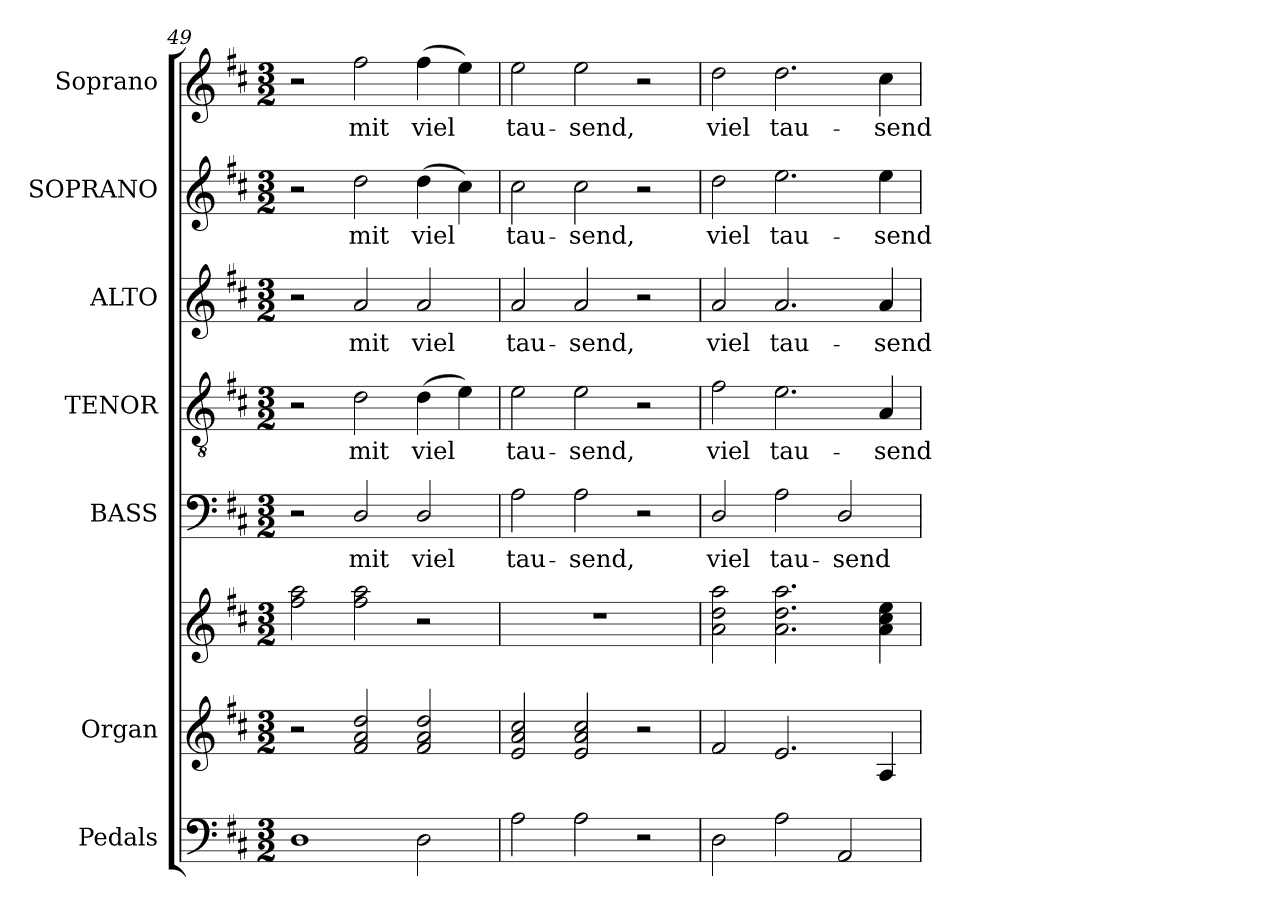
**kern	**kern	**kern	**kern	**text	**kern	**text	**kern	**text	**kern	**text	**kern	**text
*part7	*part6	*part6	*part5	*part5	*part4	*part4	*part3	*part3	*part2	*part2	*part1	*part1
*staff8	*staff7	*staff6	*staff5	*staff5	*staff4	*staff4	*staff3	*staff3	*staff2	*staff2	*staff1	*staff1
*I"Pedals	*I"Organ	*	*I"BASS	*	*I"TENOR	*	*I"ALTO	*	*I"SOPRANO	*	*I"Soprano	*
*I'Ped.	*I'Org.	*	*I'B.	*	*I'T.	*	*I'A.	*	*I'S.	*	*I'S.	*
*clefF4	*clefG2	*clefG2	*clefF4	*	*clefGv2	*	*clefG2	*	*clefG2	*	*clefG2	*
*	*	*	*	*	*ITrd7c12	*	*	*	*	*	*	*
*k[f#c#]	*k[f#c#]	*k[f#c#]	*k[f#c#]	*	*k[f#c#]	*	*k[f#c#]	*	*k[f#c#]	*	*k[f#c#]	*
*D:	*D:	*D:	*D:	*	*D:	*	*D:	*	*D:	*	*D:	*
*M3/2	*M3/2	*M3/2	*M3/2	*	*M3/2	*	*M3/2	*	*M3/2	*	*M3/2	*
=49	=49	=49	=49	=49	=49	=49	=49	=49	=49	=49	=49	=49
1Di	2r	2ff#i\ 2aai	2r	.	2r	.	2r	.	2r	.	2r	.
!	!	!	!	!LO:LY:b:color=#000000	!	!	!	!	!	!	!	!
!	!	!	!	!	!	!LO:LY:b:color=#000000	!	!	!	!	!	!
!	!	!	!	!	!	!	!	!LO:LY:b:color=#000000	!	!	!	!
!	!	!	!	!	!	!	!	!	!	!LO:LY:b:color=#000000	!	!
!	!	!	!	!	!	!	!	!	!	!	!	!LO:LY:b:color=#000000
.	2f#i/ 2ai 2ddi	2ff#i\ 2aai	2Di/	mit	2Di\	mit	2ai/	mit	2ddi\	mit	2ff#i\	mit
!	!	!	!	!LO:LY:b:color=#000000	!	!	!	!	!	!	!	!
!	!	!	!	!	!	!LO:LY:b:color=#000000	!	!	!	!	!	!
!	!	!	!	!	!	!	!	!LO:LY:b:color=#000000	!	!	!	!
!	!	!	!	!	!	!	!	!	!	!LO:LY:b:color=#000000	!	!
!	!	!	!	!	!	!	!	!	!	!	!	!LO:LY:b:color=#000000
2Di\	2f#i/ 2ai 2ddi	2r	2Di/	viel	(4Di\	viel	2ai/	viel	(4ddi\	viel	(4ff#i\	viel
.	.	.	.	.	4Ei\)	.	.	.	4cc#i\)	.	4eei\)	.
=50	=50	=50	=50	=50	=50	=50	=50	=50	=50	=50	=50	=50
!	!	!LO:N:vis=1	!	!	!	!	!	!	!	!	!	!
!	!	!	!	!LO:LY:b:color=#000000	!	!	!	!	!	!	!	!
!	!	!	!	!	!	!LO:LY:b:color=#000000	!	!	!	!	!	!
!	!	!	!	!	!	!	!	!LO:LY:b:color=#000000	!	!	!	!
!	!	!	!	!	!	!	!	!	!	!LO:LY:b:color=#000000	!	!
!	!	!	!	!	!	!	!	!	!	!	!	!LO:LY:b:color=#000000
2Ai\	2ei/ 2ai 2cc#i	1.r	2Ai\	tau-	2Ei\	tau-	2ai/	tau-	2cc#i\	tau-	2eei\	tau-
!	!	!	!	!LO:LY:b:color=#000000	!	!	!	!	!	!	!	!
!	!	!	!	!	!	!LO:LY:b:color=#000000	!	!	!	!	!	!
!	!	!	!	!	!	!	!	!LO:LY:b:color=#000000	!	!	!	!
!	!	!	!	!	!	!	!	!	!	!LO:LY:b:color=#000000	!	!
!	!	!	!	!	!	!	!	!	!	!	!	!LO:LY:b:color=#000000
2Ai\	2ei/ 2ai 2cc#i	.	2Ai\	-send,	2Ei\	-send,	2ai/	-send,	2cc#i\	-send,	2eei\	-send,
2r	2r	.	2r	.	2r	.	2r	.	2r	.	2r	.
!!LO:PB:g=z
=51	=51	=51	=51	=51	=51	=51	=51	=51	=51	=51	=51	=51
!	!	!	!	!LO:LY:b:color=#000000	!	!	!	!	!	!	!	!
!	!	!	!	!	!	!LO:LY:b:color=#000000	!	!	!	!	!	!
!	!	!	!	!	!	!	!	!LO:LY:b:color=#000000	!	!	!	!
!	!	!	!	!	!	!	!	!	!	!LO:LY:b:color=#000000	!	!
!	!	!	!	!	!	!	!	!	!	!	!	!LO:LY:b:color=#000000
2Di\	2f#i/	2ai\ 2ddi 2aai	2Di/	viel	2F#i\	viel	2ai/	viel	2ddi\	viel	2ddi\	viel
!	!	!	!	!LO:LY:b:color=#000000	!	!	!	!	!	!	!	!
!	!	!	!	!	!	!LO:LY:b:color=#000000	!	!	!	!	!	!
!	!	!	!	!	!	!	!	!LO:LY:b:color=#000000	!	!	!	!
!	!	!	!	!	!	!	!	!	!	!LO:LY:b:color=#000000	!	!
!	!	!	!	!	!	!	!	!	!	!	!	!LO:LY:b:color=#000000
2Ai\	2.ei/	2.ai\ 2.ddi 2.aai	2Ai\	tau-	2.Ei\	tau-	2.ai/	tau-	2.eei\	tau-	2.ddi\	tau-
!	!	!	!	!LO:LY:b:color=#000000	!	!	!	!	!	!	!	!
2AAi/	.	.	2Di/	-send	.	.	.	.	.	.	.	.
!	!	!	!	!	!	!LO:LY:b:color=#000000	!	!	!	!	!	!
!	!	!	!	!	!	!	!	!LO:LY:b:color=#000000	!	!	!	!
!	!	!	!	!	!	!	!	!	!	!LO:LY:b:color=#000000	!	!
!	!	!	!	!	!	!	!	!	!	!	!	!LO:LY:b:color=#000000
.	4Ai/	4ai\ 4cc#i 4eei	.	.	4AAi/	-send	4ai/	-send	4eei\	-send	4cc#i\	-send
=	=	=	=	=	=	=	=	=	=	=	=	=
*-	*-	*-	*-	*-	*-	*-	*-	*-	*-	*-	*-	*-
